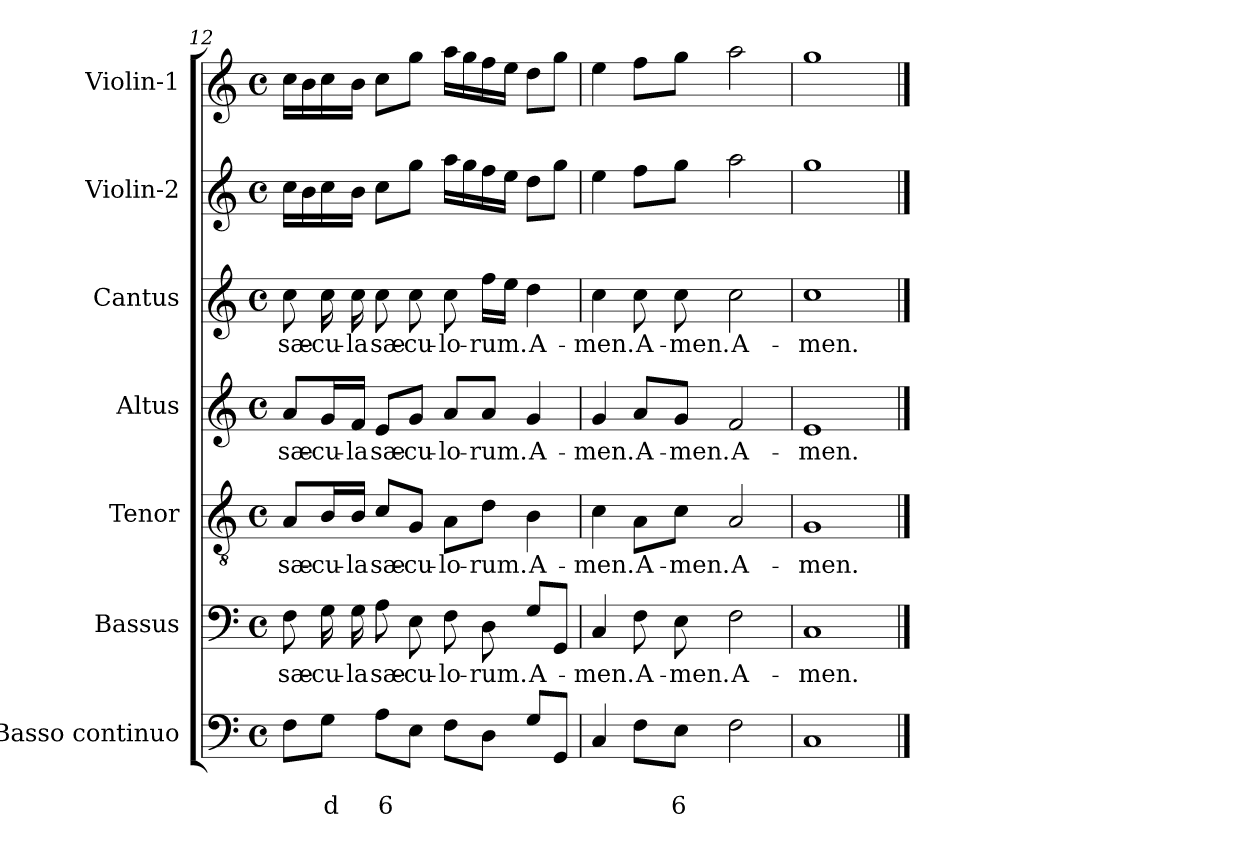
**kern	**text	**text	**kern	**text	**kern	**text	**kern	**text	**kern	**text	**kern	**kern
*part7	*part7	*part7	*part6	*part6	*part5	*part5	*part4	*part4	*part3	*part3	*part2	*part1
*staff7	*staff7	*staff7	*staff6	*staff6	*staff5	*staff5	*staff4	*staff4	*staff3	*staff3	*staff2	*staff1
*I"Basso continuo	*	*	*I"Bassus	*	*I"Tenor	*	*I"Altus	*	*I"Cantus	*	*I"Violin-2	*I"Violin-1
*I'BC	*	*	*I'B	*	*I'T	*	*I'A	*	*I'C	*	*I'Vi2	*I'Vi1
!!LO:LB:g=z
*clefF4	*	*	*clefF4	*	*clefGv2	*	*clefG2	*	*clefG2	*	*clefG2	*clefG2
*k[]	*	*	*k[]	*	*k[]	*	*k[]	*	*k[]	*	*k[]	*k[]
*C:	*	*	*C:	*	*C:	*	*C:	*	*C:	*	*C:	*C:
*M4/4	*	*	*M4/4	*	*M4/4	*	*M4/4	*	*M4/4	*	*M4/4	*M4/4
*met(c)	*	*	*met(c)	*	*met(c)	*	*met(c)	*	*met(c)	*	*met(c)	*met(c)
=12	=12	=12	=12	=12	=12	=12	=12	=12	=12	=12	=12	=12
!	!	!	!	!LO:LY:b	!	!	!	!	!	!	!	!
!	!	!	!	!	!	!LO:LY:b	!	!	!	!	!	!
!	!	!	!	!	!	!	!	!LO:LY:b	!	!	!	!
!	!	!	!	!	!	!	!	!	!	!LO:LY:b	!	!
8F\L	.	.	8F\	sæ-	8A/L	sæ-	8a/L	sæ-	8cc\	sæ-	16cc\LL	16cc\LL
.	.	.	.	.	.	.	.	.	.	.	16b\	16b\
!	!	!LO:LY:b	!	!	!	!	!	!	!	!	!	!
!	!	!	!	!LO:LY:b	!	!	!	!	!	!	!	!
!	!	!	!	!	!	!LO:LY:b	!	!	!	!	!	!
!	!	!	!	!	!	!	!	!LO:LY:b	!	!	!	!
!	!	!	!	!	!	!	!	!	!	!LO:LY:b	!	!
8G\J	.	d	16G\	-cu-	16B/L	-cu-	16g/L	-cu-	16cc\	-cu-	16cc\	16cc\
!	!	!	!	!LO:LY:b	!	!	!	!	!	!	!	!
!	!	!	!	!	!	!LO:LY:b	!	!	!	!	!	!
!	!	!	!	!	!	!	!	!LO:LY:b	!	!	!	!
!	!	!	!	!	!	!	!	!	!	!LO:LY:b	!	!
.	.	.	16G\	-la	16B/JJ	-la	16f/JJ	-la	16cc\	-la	16b\JJ	16b\JJ
!	!	!LO:LY:b	!	!	!	!	!	!	!	!	!	!
!	!	!	!	!LO:LY:b	!	!	!	!	!	!	!	!
!	!	!	!	!	!	!LO:LY:b	!	!	!	!	!	!
!	!	!	!	!	!	!	!	!LO:LY:b	!	!	!	!
!	!	!	!	!	!	!	!	!	!	!LO:LY:b	!	!
8A\L	.	6	8A\	sæ-	8c/L	sæ-	8e/L	sæ-	8cc\	sæ-	8cc\L	8cc\L
!	!	!	!	!LO:LY:b	!	!	!	!	!	!	!	!
!	!	!	!	!	!	!LO:LY:b	!	!	!	!	!	!
!	!	!	!	!	!	!	!	!LO:LY:b	!	!	!	!
!	!	!	!	!	!	!	!	!	!	!LO:LY:b	!	!
8E\J	.	.	8E\	-cu-	8G/J	-cu-	8g/J	-cu-	8cc\	-cu-	8gg\J	8gg\J
!	!	!	!	!LO:LY:b	!	!	!	!	!	!	!	!
!	!	!	!	!	!	!LO:LY:b	!	!	!	!	!	!
!	!	!	!	!	!	!	!	!LO:LY:b	!	!	!	!
!	!	!	!	!	!	!	!	!	!	!LO:LY:b	!	!
8F\L	.	.	8F\	-lo-	8A\L	-lo-	8a/L	-lo-	8cc\	-lo-	16aa\LL	16aa\LL
.	.	.	.	.	.	.	.	.	.	.	16gg\	16gg\
!	!	!	!	!LO:LY:b	!	!	!	!	!	!	!	!
!	!	!	!	!	!	!LO:LY:b	!	!	!	!	!	!
!	!	!	!	!	!	!	!	!LO:LY:b	!	!	!	!
!	!	!	!	!	!	!	!	!	!	!LO:LY:b	!	!
8D\J	.	.	8D\	-rum.	8d\J	-rum.	8a/J	-rum.	16ff\LL	-rum.	16ff\	16ff\
.	.	.	.	.	.	.	.	.	16ee\JJ	.	16ee\JJ	16ee\JJ
!	!	!	!	!LO:LY:b	!	!	!	!	!	!	!	!
!	!	!	!	!	!	!LO:LY:b	!	!	!	!	!	!
!	!	!	!	!	!	!	!	!LO:LY:b	!	!	!	!
!	!	!	!	!	!	!	!	!	!	!LO:LY:b	!	!
8G/L	.	.	8G/L	A-	4B\	A-	4g/	A-	4dd\	A-	8dd\L	8dd\L
8GG/J	.	.	8GG/J	.	.	.	.	.	.	.	8gg\J	8gg\J
=13	=13	=13	=13	=13	=13	=13	=13	=13	=13	=13	=13	=13
!	!	!	!	!LO:LY:b	!	!	!	!	!	!	!	!
!	!	!	!	!	!	!LO:LY:b	!	!	!	!	!	!
!	!	!	!	!	!	!	!	!LO:LY:b	!	!	!	!
!	!	!	!	!	!	!	!	!	!	!LO:LY:b	!	!
4C/	.	.	4C/	-men.	4c\	-men.	4g/	-men.	4cc\	-men.	4ee\	4ee\
!	!	!	!	!LO:LY:b	!	!	!	!	!	!	!	!
!	!	!	!	!	!	!LO:LY:b	!	!	!	!	!	!
!	!	!	!	!	!	!	!	!LO:LY:b	!	!	!	!
!	!	!	!	!	!	!	!	!	!	!LO:LY:b	!	!
8F\L	.	.	8F\	A-	8A\L	A-	8a/L	A-	8cc\	A-	8ff\L	8ff\L
!	!	!LO:LY:b	!	!	!	!	!	!	!	!	!	!
!	!	!	!	!LO:LY:b	!	!	!	!	!	!	!	!
!	!	!	!	!	!	!LO:LY:b	!	!	!	!	!	!
!	!	!	!	!	!	!	!	!LO:LY:b	!	!	!	!
!	!	!	!	!	!	!	!	!	!	!LO:LY:b	!	!
8E\J	.	6	8E\	-men.	8c\J	-men.	8g/J	-men.	8cc\	-men.	8gg\J	8gg\J
!	!	!	!	!LO:LY:b	!	!	!	!	!	!	!	!
!	!	!	!	!	!	!LO:LY:b	!	!	!	!	!	!
!	!	!	!	!	!	!	!	!LO:LY:b	!	!	!	!
!	!	!	!	!	!	!	!	!	!	!LO:LY:b	!	!
2F\	.	.	2F\	A-	2A/	A-	2f/	A-	2cc\	A-	2aa\	2aa\
=14	=14	=14	=14	=14	=14	=14	=14	=14	=14	=14	=14	=14
!	!	!	!	!LO:LY:b	!	!	!	!	!	!	!	!
!	!	!	!	!	!	!LO:LY:b	!	!	!	!	!	!
!	!	!	!	!	!	!	!	!LO:LY:b	!	!	!	!
!	!	!	!	!	!	!	!	!	!	!LO:LY:b	!	!
1C	.	.	1C	-men.	1G	-men.	1e	-men.	1cc	-men.	1gg	1gg
==	==	==	==	==	==	==	==	==	==	==	==	==
*-	*-	*-	*-	*-	*-	*-	*-	*-	*-	*-	*-	*-
